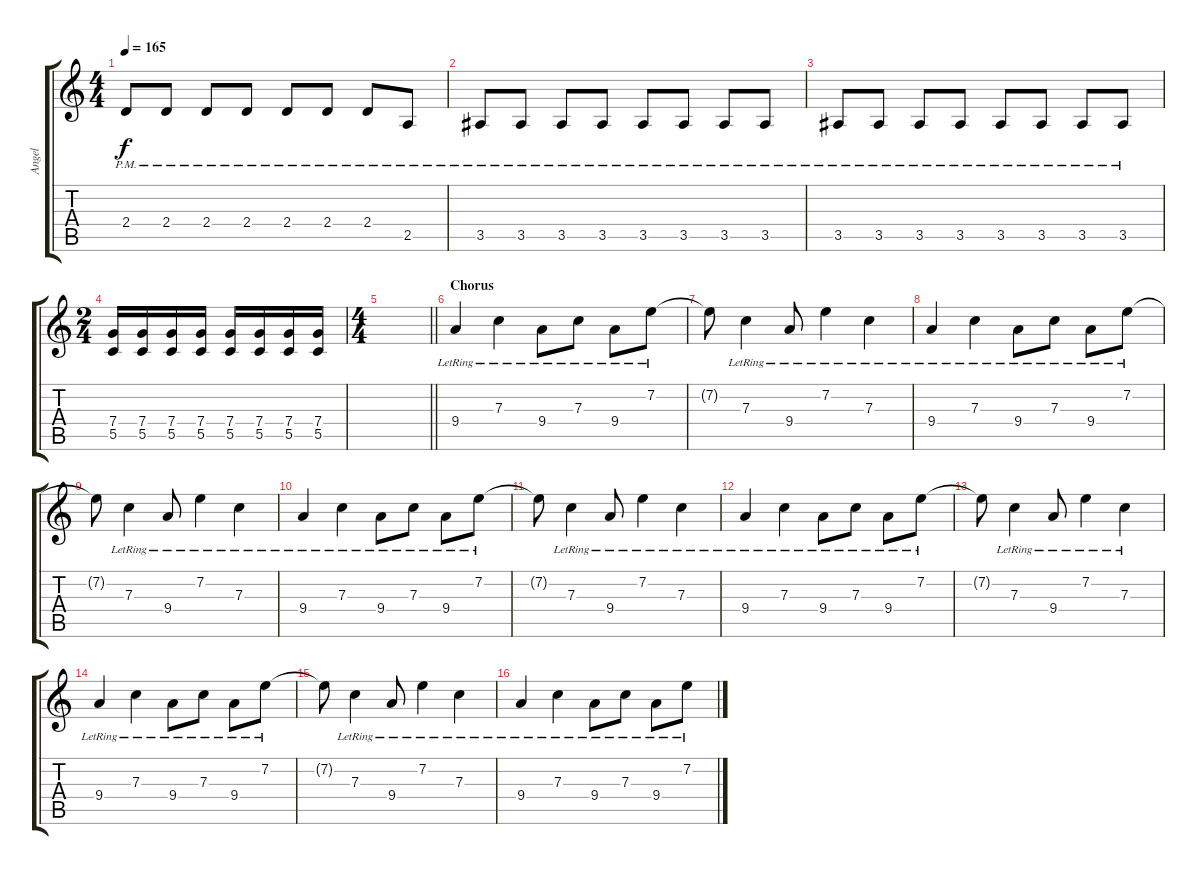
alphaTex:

\track ("Angel" "Angel") {instrument distortionguitar}
\staff {score tabs}
\tuning (D4 A3 F3 C3 G2 D2) {hide}
\ts (4 4)
\tempo 165
\clef g2
\ks c
2.4{pm}.8{dy f} 2.4{pm}.8 2.4{pm}.8 2.4{pm}.8 2.4{pm}.8 2.4{pm}.8 2.4{pm}.8 2.5{pm}.8 |
3.5{pm}.8 3.5{pm}.8 3.5{pm}.8 3.5{pm}.8 3.5{pm}.8 3.5{pm}.8 3.5{pm}.8 3.5{pm}.8 |
3.5{pm}.8 3.5{pm}.8 3.5{pm}.8 3.5{pm}.8 3.5{pm}.8 3.5{pm}.8 3.5{pm}.8 3.5{pm}.8 |
\ts (2 4)
(7.4 5.5).16 (7.4 5.5).16 (7.4 5.5).16 (7.4 5.5).16 (7.4 5.5).16 (7.4 5.5).16 (7.4 5.5).16 (7.4 5.5).16 |
\ts (4 4)
\barLineRight lightlight
|
\section ("" "Chorus")
9.4{lr}.4 7.3{lr}.4 9.4{lr}.8 7.3{lr}.8 9.4{lr}.8 7.2{lr}.8 |
7.2{t}.8 7.3{lr}.4 9.4{lr}.8 7.2{lr}.4 7.3{lr}.4 |
9.4{lr}.4 7.3{lr}.4 9.4{lr}.8 7.3{lr}.8 9.4{lr}.8 7.2{lr}.8 |
7.2{t}.8 7.3{lr}.4 9.4{lr}.8 7.2{lr}.4 7.3{lr}.4 |
9.4{lr}.4 7.3{lr}.4 9.4{lr}.8 7.3{lr}.8 9.4{lr}.8 7.2{lr}.8 |
7.2{t}.8 7.3{lr}.4 9.4{lr}.8 7.2{lr}.4 7.3{lr}.4 |
9.4{lr}.4 7.3{lr}.4 9.4{lr}.8 7.3{lr}.8 9.4{lr}.8 7.2{lr}.8 |
7.2{t}.8 7.3{lr}.4 9.4{lr}.8 7.2{lr}.4 7.3{lr}.4 |
9.4{lr}.4 7.3{lr}.4 9.4{lr}.8 7.3{lr}.8 9.4{lr}.8 7.2{lr}.8 |
7.2{t}.8 7.3{lr}.4 9.4{lr}.8 7.2{lr}.4 7.3{lr}.4 |
9.4{lr}.4 7.3{lr}.4 9.4{lr}.8 7.3{lr}.8 9.4{lr}.8 7.2{lr}.8
